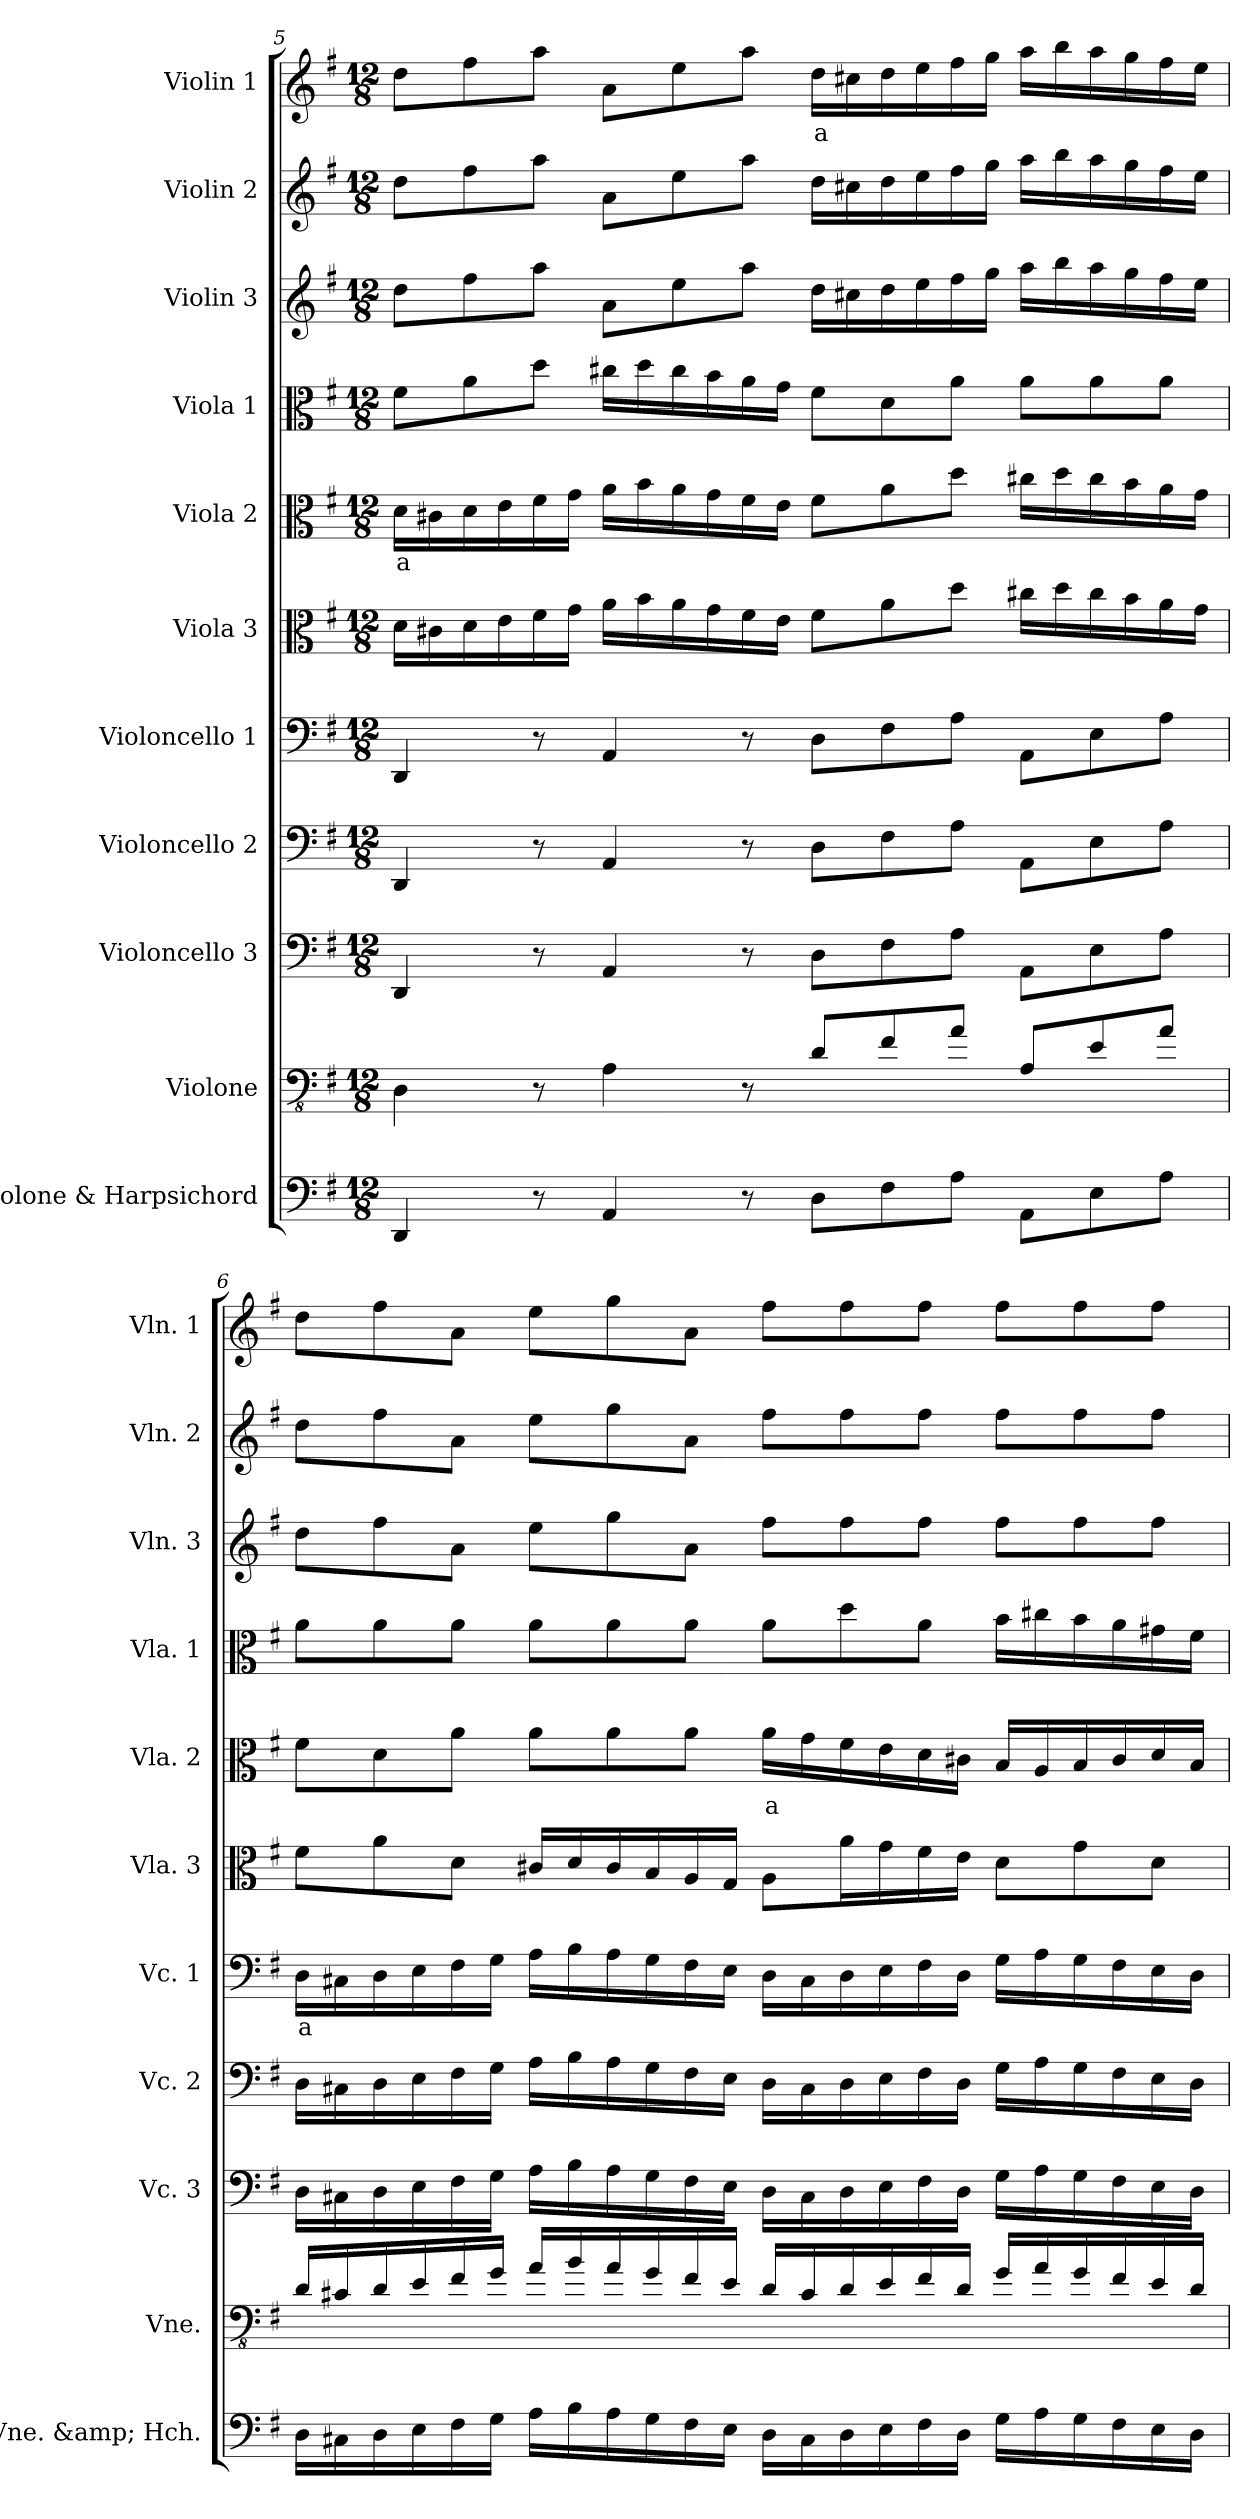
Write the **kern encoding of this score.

**kern	**kern	**kern	**kern	**kern	**text	**kern	**kern	**text	**kern	**kern	**kern	**kern	**text
*part11	*part10	*part9	*part8	*part7	*part7	*part6	*part5	*part5	*part4	*part3	*part2	*part1	*part1
*staff11	*staff10	*staff9	*staff8	*staff7	*staff7	*staff6	*staff5	*staff5	*staff4	*staff3	*staff2	*staff1	*staff1
*I"Violone &amp; Harpsichord	*I"Violone	*I"Violoncello 3	*I"Violoncello 2	*I"Violoncello 1	*	*I"Viola 3	*I"Viola 2	*	*I"Viola 1	*I"Violin 3	*I"Violin 2	*I"Violin 1	*
*I'Vne. &amp; Hch.	*I'Vne.	*I'Vc. 3	*I'Vc. 2	*I'Vc. 1	*	*I'Vla. 3	*I'Vla. 2	*	*I'Vla. 1	*I'Vln. 3	*I'Vln. 2	*I'Vln. 1	*
*clefF4	*clefFv4	*clefF4	*clefF4	*clefF4	*	*clefC3	*clefC3	*	*clefC3	*clefG2	*clefG2	*clefG2	*
*	*ITrd7c12	*	*	*	*	*	*	*	*	*	*	*	*
*k[f#]	*k[f#]	*k[f#]	*k[f#]	*k[f#]	*	*k[f#]	*k[f#]	*	*k[f#]	*k[f#]	*k[f#]	*k[f#]	*
*M12/8	*M12/8	*M12/8	*M12/8	*M12/8	*	*M12/8	*M12/8	*	*M12/8	*M12/8	*M12/8	*M12/8	*
=5	=5	=5	=5	=5	=5	=5	=5	=5	=5	=5	=5	=5	=5
!	!	!	!	!	!	!	!	!LO:LY:color=#FF0000	!	!	!	!	!
4DD/	4DDD	4DD/	4DD/	4DD/	.	16d\LL	16d\LL	a	8f#\L	8dd\L	8dd\L	8dd\L	.
.	.	.	.	.	.	16c#X\	16c#X\	.	.	.	.	.	.
.	.	.	.	.	.	16d\	16d\	.	8a\	8ff#\	8ff#\	8ff#\	.
.	.	.	.	.	.	16e\	16e\	.	.	.	.	.	.
8r	8r	8r	8r	8r	.	16f#\	16f#\	.	8dd\J	8aa\J	8aa\J	8aa\J	.
.	.	.	.	.	.	16g\JJ	16g\JJ	.	.	.	.	.	.
4AA/	4AAA	4AA/	4AA/	4AA/	.	16a\LL	16a\LL	.	16cc#X\LL	8a\L	8a\L	8a\L	.
.	.	.	.	.	.	16b\	16b\	.	16dd\	.	.	.	.
.	.	.	.	.	.	16a\	16a\	.	16cc#\	8ee\	8ee\	8ee\	.
.	.	.	.	.	.	16g\	16g\	.	16b\	.	.	.	.
8r	8r	8r	8r	8r	.	16f#\	16f#\	.	16a\	8aa\J	8aa\J	8aa\J	.
.	.	.	.	.	.	16e\JJ	16e\JJ	.	16g\JJ	.	.	.	.
!	!	!	!	!	!	!	!	!	!	!	!	!	!LO:LY:color=#FF0000
8D\L	8DD/L	8D\L	8D\L	8D\L	.	8f#\L	8f#\L	.	8f#\L	16dd\LL	16dd\LL	16dd\LL	a
.	.	.	.	.	.	.	.	.	.	16cc#X\	16cc#X\	16cc#X\	.
8F#\	8FF#/	8F#\	8F#\	8F#\	.	8a\	8a\	.	8d\	16dd\	16dd\	16dd\	.
.	.	.	.	.	.	.	.	.	.	16ee\	16ee\	16ee\	.
8A\J	8AA/J	8A\J	8A\J	8A\J	.	8dd\J	8dd\J	.	8a\J	16ff#\	16ff#\	16ff#\	.
.	.	.	.	.	.	.	.	.	.	16gg\JJ	16gg\JJ	16gg\JJ	.
8AA\L	8AAA/L	8AA\L	8AA\L	8AA\L	.	16cc#X\LL	16cc#X\LL	.	8a\L	16aa\LL	16aa\LL	16aa\LL	.
.	.	.	.	.	.	16dd\	16dd\	.	.	16bb\	16bb\	16bb\	.
8E\	8EE/	8E\	8E\	8E\	.	16cc#\	16cc#\	.	8a\	16aa\	16aa\	16aa\	.
.	.	.	.	.	.	16b\	16b\	.	.	16gg\	16gg\	16gg\	.
8A\J	8AA/J	8A\J	8A\J	8A\J	.	16a\	16a\	.	8a\J	16ff#\	16ff#\	16ff#\	.
.	.	.	.	.	.	16g\JJ	16g\JJ	.	.	16ee\JJ	16ee\JJ	16ee\JJ	.
=6	=6	=6	=6	=6	=6	=6	=6	=6	=6	=6	=6	=6	=6
!	!	!	!	!	!LO:LY:color=#FF0000	!	!	!	!	!	!	!	!
16D\LL	16DD/LL	16D\LL	16D\LL	16D\LL	a	8f#\L	8f#\L	.	8a\L	8dd\L	8dd\L	8dd\L	.
16C#X\	16CC#X/	16C#X\	16C#X\	16C#X\	.	.	.	.	.	.	.	.	.
16D\	16DD/	16D\	16D\	16D\	.	8a\	8d\	.	8a\	8ff#\	8ff#\	8ff#\	.
16E\	16EE/	16E\	16E\	16E\	.	.	.	.	.	.	.	.	.
16F#\	16FF#/	16F#\	16F#\	16F#\	.	8d\J	8a\J	.	8a\J	8a\J	8a\J	8a\J	.
16G\JJ	16GG/JJ	16G\JJ	16G\JJ	16G\JJ	.	.	.	.	.	.	.	.	.
16A\LL	16AA/LL	16A\LL	16A\LL	16A\LL	.	16c#X/LL	8a\L	.	8a\L	8ee\L	8ee\L	8ee\L	.
16B\	16BB/	16B\	16B\	16B\	.	16d/	.	.	.	.	.	.	.
16A\	16AA/	16A\	16A\	16A\	.	16c#/	8a\	.	8a\	8gg\	8gg\	8gg\	.
16G\	16GG/	16G\	16G\	16G\	.	16B/	.	.	.	.	.	.	.
16F#\	16FF#/	16F#\	16F#\	16F#\	.	16A/	8a\J	.	8a\J	8a\J	8a\J	8a\J	.
16E\JJ	16EE/JJ	16E\JJ	16E\JJ	16E\JJ	.	16G/JJ	.	.	.	.	.	.	.
!	!	!	!	!	!	!	!	!LO:LY:color=#FF0000	!	!	!	!	!
16D\LL	16DD/LL	16D\LL	16D\LL	16D\LL	.	8A\L	16a\LL	a	8a\L	8ff#\L	8ff#\L	8ff#\L	.
16C#\	16CC#/	16C#\	16C#\	16C#\	.	.	16g\	.	.	.	.	.	.
16D\	16DD/	16D\	16D\	16D\	.	16a\L	16f#\	.	8dd\	8ff#\	8ff#\	8ff#\	.
16E\	16EE/	16E\	16E\	16E\	.	16g\	16e\	.	.	.	.	.	.
16F#\	16FF#/	16F#\	16F#\	16F#\	.	16f#\	16d\	.	8a\J	8ff#\J	8ff#\J	8ff#\J	.
16D\JJ	16DD/JJ	16D\JJ	16D\JJ	16D\JJ	.	16e\JJ	16c#X\JJ	.	.	.	.	.	.
16G\LL	16GG/LL	16G\LL	16G\LL	16G\LL	.	8d\L	16B/LL	.	16b\LL	8ff#\L	8ff#\L	8ff#\L	.
16A\	16AA/	16A\	16A\	16A\	.	.	16A/	.	16cc#X\	.	.	.	.
16G\	16GG/	16G\	16G\	16G\	.	8g\	16B/	.	16b\	8ff#\	8ff#\	8ff#\	.
16F#\	16FF#/	16F#\	16F#\	16F#\	.	.	16c#/	.	16a\	.	.	.	.
16E\	16EE/	16E\	16E\	16E\	.	8d\J	16d/	.	16g#X\	8ff#\J	8ff#\J	8ff#\J	.
16D\JJ	16DD/JJ	16D\JJ	16D\JJ	16D\JJ	.	.	16B/JJ	.	16f#\JJ	.	.	.	.
=	=	=	=	=	=	=	=	=	=	=	=	=	=
*-	*-	*-	*-	*-	*-	*-	*-	*-	*-	*-	*-	*-	*-
